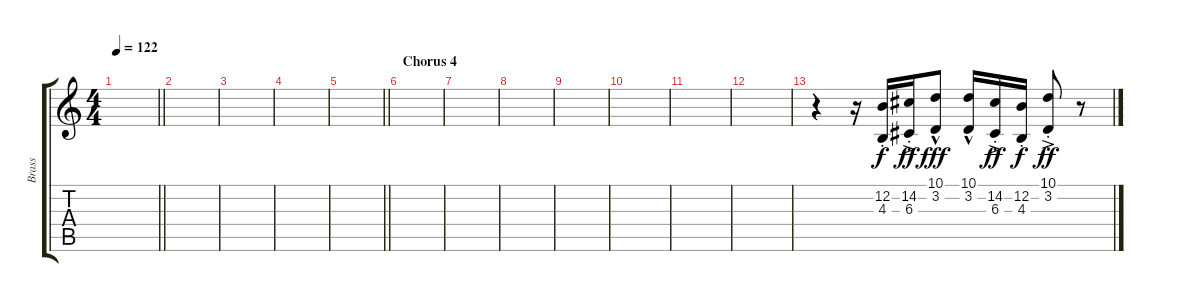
\track ("Brass" "Brass") {instrument brasssection bank 255}
\staff {score tabs}
\tuning (E4 B3 G3 D3 A2 E2) {hide}
\ts (4 4)
\tempo 122
\clef g2
\barLineRight lightlight
\ks c
|
|
|
|
\barLineRight lightlight
|
\section ("" "Chorus 4")
|
|
|
|
|
|
|
r.4 r.16 (12.2{st} 4.3{st}).16{dy f} (14.2{ac st} 6.3{ac st}).16{dy ff} (10.1{hac} 3.2{hac}).8{dy fff} (10.1{hac} 3.2{hac}).16 (14.2{ac st} 6.3{ac st}).16{dy ff} (12.2{st} 4.3{st}).16{dy f} (10.1{ac st} 3.2{ac st}).8{dy ff} r.8
